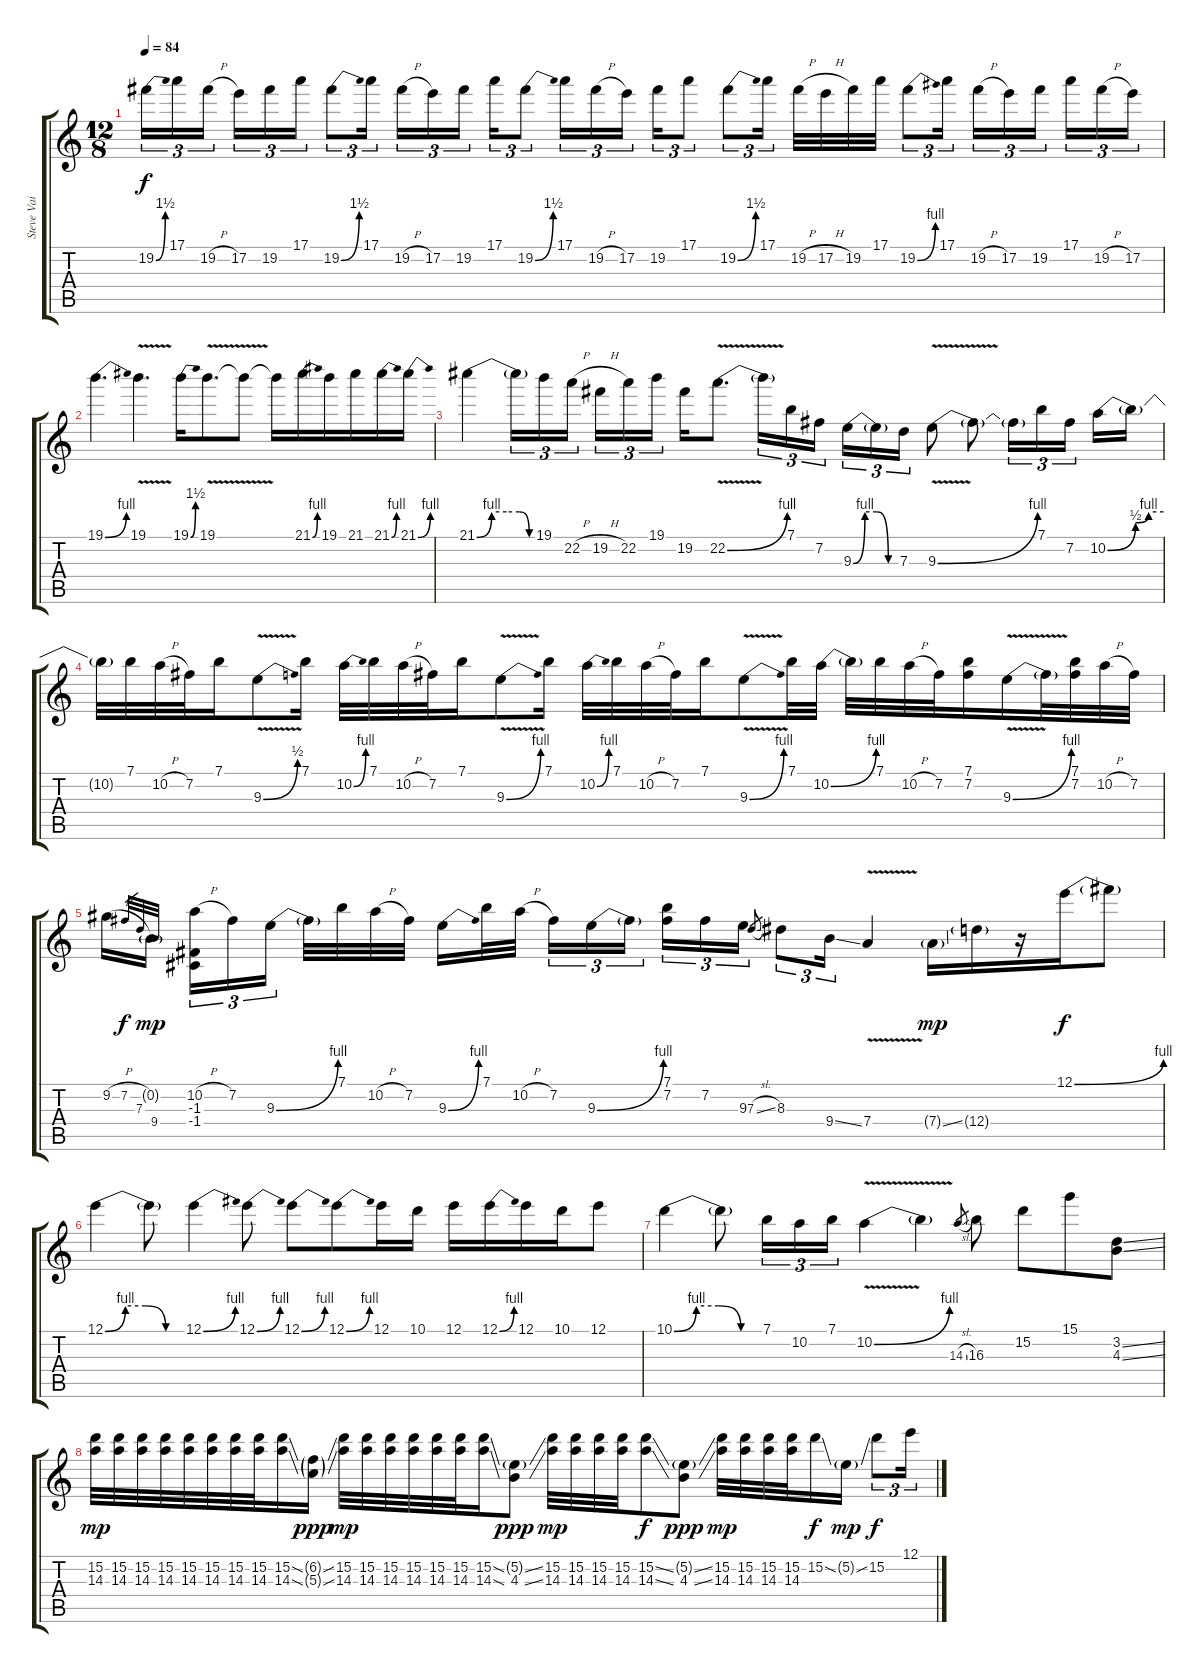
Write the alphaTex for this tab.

\track ("Steve Vai" "Steve Vai") {instrument distortionguitar}
\staff {score tabs}
\tuning (E4 B3 G3 D3 A2 E2) {hide}
\ts (12 8)
\tempo 84
\clef g2
\ks c
19.2{be (bend 0 0 60 6)}.16{tu (3 2) dy f} 17.1.16{tu (3 2)} 19.2{h}.16{tu (3 2)} 17.2.16{tu (3 2)} 19.2.16{tu (3 2)} 17.1.16{tu (3 2)} 19.2{be (bend 0 0 60 6)}.8{tu (3 2)} 17.1.16{tu (3 2)} 19.2{h}.16{tu (3 2)} 17.2.16{tu (3 2)} 19.2.16{tu (3 2)} 17.1.16{tu (3 2)} 19.2{be (bend 0 0 60 6)}.8{tu (3 2)} 17.1.16{tu (3 2)} 19.2{h}.16{tu (3 2)} 17.2.16{tu (3 2)} 19.2.16{tu (3 2)} 17.1.8{tu (3 2)} 19.2{be (bend 0 0 60 6)}.8{tu (3 2)} 17.1.16{tu (3 2)} 19.2{h}.32 17.2{h}.32 19.2.32 17.1.32 19.2{be (bend 0 0 60 4)}.8{tu (3 2)} 17.1.16{tu (3 2)} 19.2{h}.16{tu (3 2)} 17.2.16{tu (3 2)} 19.2.16{tu (3 2)} 17.1.16{tu (3 2)} 19.2{h}.16{tu (3 2)} 17.2.16{tu (3 2)} |
19.1{be (bend 0 0 60 4)}.4{d} 19.1{v}.4{d} 19.1{be (bend 0 0 60 6)}.16 19.1{v}.8{d} 19.1{t}.8 19.1{t}.16 21.1{be (bend 0 0 60 4)}.16 19.1.16 21.1.16 21.1{be (bend 0 0 60 4)}.16 21.1{be (bend 0 0 60 4)}.16 |
21.1{be (custom 0 0 15 4 30 4 43 4 53 0 60 0)}.4 21.1{t}.16{tu (3 2)} 19.1.16{tu (3 2)} 22.2{h}.16{tu (3 2)} 19.2{h}.16{tu (3 2)} 22.2.16{tu (3 2)} 19.1.16{tu (3 2)} 19.2.16 22.2{be (bend 0 0 60 4) v}.8{d} 22.2{t}.16{tu (3 2)} 7.1.16{tu (3 2)} 7.2.16{tu (3 2)} 9.3{be (custom 0 0 15 4 30 4 45 0 60 0)}.16{tu (3 2)} 9.3{t}.16{tu (3 2)} 7.3.16{tu (3 2)} 9.3{be (bend 0 0 60 4) v}.8 9.3{t}.8 9.3{t}.16{tu (3 2)} 7.1.16{tu (3 2)} 7.2.16{tu (3 2)} 10.2{be (custom 0 0 30 2 44 4 60 4)}.16 10.2{t}.16 |
10.2{t}.32 7.1.32 10.2{h}.32 7.2.32 7.1.16 9.3{be (bend 0 0 60 2) v}.8 7.1.16 10.2{be (bend 0 0 60 4)}.32 7.1.32 10.2{h}.32 7.2.32 7.1.16 9.3{be (bend 0 0 60 4) v}.8 7.1.16 10.2{be (bend 0 0 60 4)}.32 7.1.32 10.2{h}.32 7.2.32 7.1.16 9.3{be (bend 0 0 60 4) v}.8 7.1.32 10.2{be (bend 0 0 60 4)}.32 10.2{t}.32 7.1.32 10.2{h}.32 7.2.32 (7.1 7.2).16 9.3{be (bend 0 0 60 4) v}.16 9.3{t}.32 (7.1 7.2).32 10.2{h}.32 7.2.32 |
9.2{h}.16 0.2{g}.16{dy mp} 7.2.32{gr dy f} 7.3.32{gr} 9.4.32{gr} (10.2{h} -1.3 -1.4).16{tu (3 2)} 7.2.16{tu (3 2)} 9.3{be (bend 0 0 60 4)}.16{tu (3 2)} 9.3{t}.32 7.1.32 10.2{h}.32 7.2.32 9.3{be (bend 0 0 60 4)}.16 7.1.32 10.2{h}.32 7.2.16{tu (3 2)} 9.3{be (bend 0 0 60 4)}.16{tu (3 2)} 9.3{t}.16{tu (3 2)} (7.1 7.2).16{tu (3 2)} 7.2.16{tu (3 2)} 9.3.16{tu (3 2)} 7.3{sl}.8{gr} 8.3.8{tu (3 2)} 9.4{ss}.16{tu (3 2)} 7.4{v}.4 7.4{ss g}.16{dy mp} 12.4{g}.16 r.16 12.1{be (bend 0 0 60 4)}.16{dy f} 12.1{t}.8 |
12.1{be (custom 0 0 15 4 30 4 45 0 60 0)}.4 12.1{t}.8 12.1{be (bend 0 0 60 4)}.4 12.1{be (bend 0 0 60 4)}.8 12.1{be (bend 0 0 60 4)}.8 12.1{be (bend 0 0 60 4)}.8 12.1.16 10.1.16 12.1.16 12.1{be (bend 0 0 60 4)}.16 12.1.16 10.1.16 12.1.8 |
10.1{be (custom 0 0 15 4 30 4 45 0 60 0)}.4 10.1{t}.8 7.1.16{tu (3 2)} 10.2.16{tu (3 2)} 7.1.16{tu (3 2)} 10.2{be (bend 0 0 60 4) v}.4 10.2{t}.4 14.3{sl}.8{gr} 16.3.8 15.2.8 15.1.8 (3.2{ss} 4.3{ss}).8 |
(15.2 14.3).32{dy mp} (15.2 14.3).32 (15.2 14.3).32 (15.2 14.3).32 (15.2 14.3).32 (15.2 14.3).32 (15.2 14.3).32 (15.2 14.3).32 (15.2{ss} 14.3{ss}).16 (6.2{ss g} 5.3{ss g}).16{dy ppp} (15.2 14.3).32{dy mp} (15.2 14.3).32 (15.2 14.3).32 (15.2 14.3).32 (15.2 14.3).32 (15.2 14.3).32 (15.2{ss} 14.3{ss}).16 (5.2{ss g} 4.3{ss}).8{dy ppp} (15.2 14.3).32{dy mp} (15.2 14.3).32 (15.2 14.3).32 (15.2 14.3).32 (15.2{ss} 14.3{ss}).8{dy f} (5.2{ss g} 4.3{ss}).8{dy ppp} (15.2 14.3).32{dy mp} (15.2 14.3).32 (15.2 14.3).32 (15.2 14.3).32 15.2{ss}.16{dy f} 5.2{ss g}.16{dy mp} 15.2.8{tu (3 2) dy f} 12.1.16{tu (3 2)}
